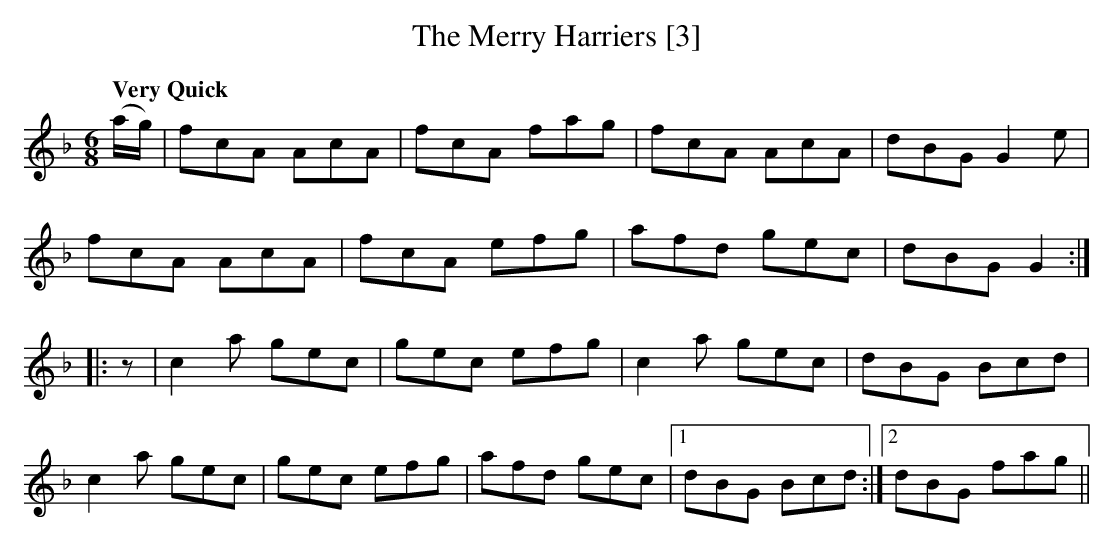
X:1
T:Merry Harriers [3], The
M:6/8
L:1/8
Q:"Very Quick"
K:F
(a/g/)|fcA AcA|fcA fag|fcA AcA|dBG G2e|
fcA AcA|fcA efg|afd gec|dBG G2:|
|:z|c2a gec|gec efg|c2a gec|dBG Bcd|
c2a gec|gec efg|afd gec|1 dBG Bcd:|2 dBG fag||
